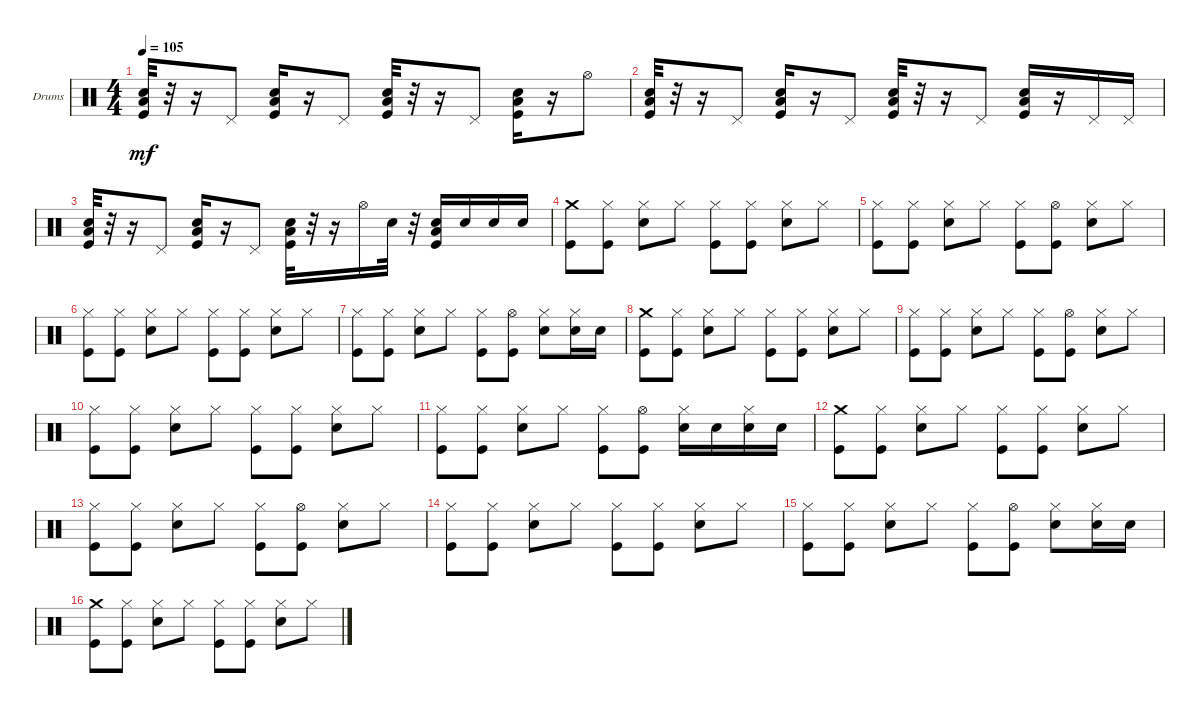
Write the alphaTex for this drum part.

\bracketExtendMode groupsimilarinstruments
\firstSystemTrackNameOrientation horizontal
\otherSystemsTrackNameOrientation horizontal
\track ("Rolling in the deep" "Drums") {instrument percussion}
\staff {score}
\articulation defaults
\ts (4 4)
\tempo 105
\clef neutral
\ks c
("Kick (hit)" "Snare (hit) 2" "Low Tom (hit)").32{dy mf} r.32 r.16 "Pedal Hi-Hat (hit)".8 ("Kick (hit)" "Snare (hit) 2" "Low Tom (hit)").16 r.16 "Pedal Hi-Hat (hit)".8 ("Kick (hit)" "Snare (hit) 2" "Low Tom (hit)").32 r.32 r.16 "Pedal Hi-Hat (hit)".8 ("Kick (hit)" "Snare (hit) 2" "Low Tom (hit)").16 r.16 "Hi-Hat (open)".8 |
("Kick (hit)" "Snare (hit) 2" "Low Tom (hit)").32 r.32 r.16 "Pedal Hi-Hat (hit)".8 ("Kick (hit)" "Snare (hit) 2" "Low Tom (hit)").16 r.16 "Pedal Hi-Hat (hit)".8 ("Kick (hit)" "Snare (hit) 2" "Low Tom (hit)").32 r.32 r.16 "Pedal Hi-Hat (hit)".8 ("Kick (hit)" "Snare (hit) 2" "Low Tom (hit)").16 r.16 "Pedal Hi-Hat (hit)".16 "Pedal Hi-Hat (hit)".16 |
("Kick (hit)" "Snare (hit) 2" "Low Tom (hit)").32 r.32 r.16 "Pedal Hi-Hat (hit)".8 ("Kick (hit)" "Snare (hit) 2" "Low Tom (hit)").16 r.16 "Pedal Hi-Hat (hit)".8 ("Kick (hit)" "Snare (hit) 2" "Low Tom (hit)").32 r.32 r.16 "Hi-Hat (open)".16 "Snare (hit) 2".32 r.32 ("Kick (hit)" "Snare (hit) 2" "Low Tom (hit)").16 "Snare (hit) 2".16 "Snare (hit) 2".16 "Snare (hit) 2".16 |
("Kick (hit)" "Crash medium (hit)").8 ("Kick (hit)" "Hi-Hat (closed)").8 ("Snare (hit) 2" "Hi-Hat (closed)").8 "Hi-Hat (closed)".8 ("Kick (hit)" "Hi-Hat (closed)").8 ("Kick (hit)" "Hi-Hat (closed)").8 ("Snare (hit) 2" "Hi-Hat (closed)").8 "Hi-Hat (closed)".8 |
("Kick (hit)" "Hi-Hat (closed)").8 ("Kick (hit)" "Hi-Hat (closed)").8 ("Snare (hit) 2" "Hi-Hat (closed)").8 "Hi-Hat (closed)".8 ("Kick (hit)" "Hi-Hat (closed)").8 ("Kick (hit)" "Hi-Hat (open)").8 ("Snare (hit) 2" "Hi-Hat (closed)").8 "Hi-Hat (closed)".8 |
("Kick (hit)" "Hi-Hat (closed)").8 ("Kick (hit)" "Hi-Hat (closed)").8 ("Snare (hit) 2" "Hi-Hat (closed)").8 "Hi-Hat (closed)".8 ("Kick (hit)" "Hi-Hat (closed)").8 ("Kick (hit)" "Hi-Hat (closed)").8 ("Snare (hit) 2" "Hi-Hat (closed)").8 "Hi-Hat (closed)".8 |
("Kick (hit)" "Hi-Hat (closed)").8 ("Kick (hit)" "Hi-Hat (closed)").8 ("Snare (hit) 2" "Hi-Hat (closed)").8 "Hi-Hat (closed)".8 ("Kick (hit)" "Hi-Hat (closed)").8 ("Kick (hit)" "Hi-Hat (open)").8 ("Snare (hit) 2" "Hi-Hat (closed)").8 ("Snare (hit) 2" "Hi-Hat (closed)").16 "Snare (hit) 2".16 |
("Kick (hit)" "Crash medium (hit)").8 ("Kick (hit)" "Hi-Hat (closed)").8 ("Snare (hit) 2" "Hi-Hat (closed)").8 "Hi-Hat (closed)".8 ("Kick (hit)" "Hi-Hat (closed)").8 ("Kick (hit)" "Hi-Hat (closed)").8 ("Snare (hit) 2" "Hi-Hat (closed)").8 "Hi-Hat (closed)".8 |
("Kick (hit)" "Hi-Hat (closed)").8 ("Kick (hit)" "Hi-Hat (closed)").8 ("Snare (hit) 2" "Hi-Hat (closed)").8 "Hi-Hat (closed)".8 ("Kick (hit)" "Hi-Hat (closed)").8 ("Kick (hit)" "Hi-Hat (open)").8 ("Snare (hit) 2" "Hi-Hat (closed)").8 "Hi-Hat (closed)".8 |
("Kick (hit)" "Hi-Hat (closed)").8 ("Kick (hit)" "Hi-Hat (closed)").8 ("Snare (hit) 2" "Hi-Hat (closed)").8 "Hi-Hat (closed)".8 ("Kick (hit)" "Hi-Hat (closed)").8 ("Kick (hit)" "Hi-Hat (closed)").8 ("Snare (hit) 2" "Hi-Hat (closed)").8 "Hi-Hat (closed)".8 |
("Kick (hit)" "Hi-Hat (closed)").8 ("Kick (hit)" "Hi-Hat (closed)").8 ("Snare (hit) 2" "Hi-Hat (closed)").8 "Hi-Hat (closed)".8 ("Kick (hit)" "Hi-Hat (closed)").8 ("Kick (hit)" "Hi-Hat (open)").8 ("Snare (hit) 2" "Hi-Hat (closed)").16 "Snare (hit) 2".16 ("Snare (hit) 2" "Hi-Hat (closed)").16 "Snare (hit) 2".16 |
("Kick (hit)" "Crash medium (hit)").8 ("Kick (hit)" "Hi-Hat (closed)").8 ("Snare (hit) 2" "Hi-Hat (closed)").8 "Hi-Hat (closed)".8 ("Kick (hit)" "Hi-Hat (closed)").8 ("Kick (hit)" "Hi-Hat (closed)").8 ("Snare (hit) 2" "Hi-Hat (closed)").8 "Hi-Hat (closed)".8 |
("Kick (hit)" "Hi-Hat (closed)").8 ("Kick (hit)" "Hi-Hat (closed)").8 ("Snare (hit) 2" "Hi-Hat (closed)").8 "Hi-Hat (closed)".8 ("Kick (hit)" "Hi-Hat (closed)").8 ("Kick (hit)" "Hi-Hat (open)").8 ("Snare (hit) 2" "Hi-Hat (closed)").8 "Hi-Hat (closed)".8 |
("Kick (hit)" "Hi-Hat (closed)").8 ("Kick (hit)" "Hi-Hat (closed)").8 ("Snare (hit) 2" "Hi-Hat (closed)").8 "Hi-Hat (closed)".8 ("Kick (hit)" "Hi-Hat (closed)").8 ("Kick (hit)" "Hi-Hat (closed)").8 ("Snare (hit) 2" "Hi-Hat (closed)").8 "Hi-Hat (closed)".8 |
("Kick (hit)" "Hi-Hat (closed)").8 ("Kick (hit)" "Hi-Hat (closed)").8 ("Snare (hit) 2" "Hi-Hat (closed)").8 "Hi-Hat (closed)".8 ("Kick (hit)" "Hi-Hat (closed)").8 ("Kick (hit)" "Hi-Hat (open)").8 ("Snare (hit) 2" "Hi-Hat (closed)").8 ("Snare (hit) 2" "Hi-Hat (closed)").16 "Snare (hit) 2".16 |
("Kick (hit)" "Crash medium (hit)").8 ("Kick (hit)" "Hi-Hat (closed)").8 ("Snare (hit) 2" "Hi-Hat (closed)").8 "Hi-Hat (closed)".8 ("Kick (hit)" "Hi-Hat (closed)").8 ("Kick (hit)" "Hi-Hat (closed)").8 ("Snare (hit) 2" "Hi-Hat (closed)").8 "Hi-Hat (closed)".8
